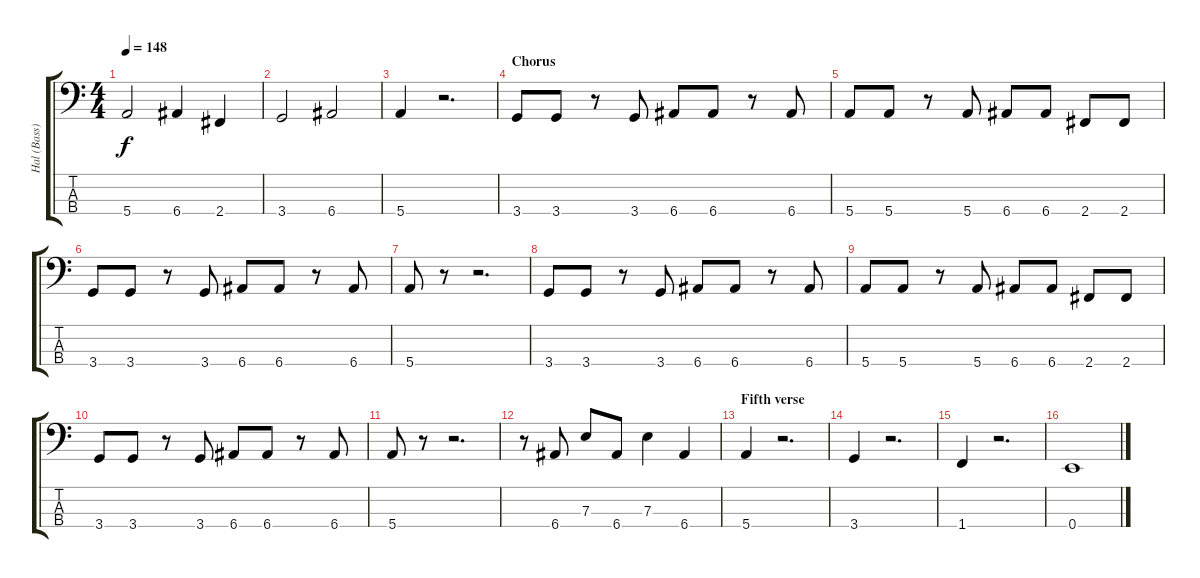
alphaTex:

\track ("Hal (Bass)" "Hal (Bass)") {instrument electricbassfinger}
\staff {score tabs}
\tuning (G2 D2 A1 E1) {hide}
\ts (4 4)
\tempo 148
\clef f4
\ks c
5.4.2{dy f} 6.4.4 2.4.4 |
3.4.2 6.4.2 |
5.4.4 r.2{d} |
\section ("" "Chorus")
3.4.8 3.4.8 r.8 3.4.8 6.4.8 6.4.8 r.8 6.4.8 |
5.4.8 5.4.8 r.8 5.4.8 6.4.8 6.4.8 2.4.8 2.4.8 |
3.4.8 3.4.8 r.8 3.4.8 6.4.8 6.4.8 r.8 6.4.8 |
5.4.8 r.8 r.2{d} |
3.4.8 3.4.8 r.8 3.4.8 6.4.8 6.4.8 r.8 6.4.8 |
5.4.8 5.4.8 r.8 5.4.8 6.4.8 6.4.8 2.4.8 2.4.8 |
3.4.8 3.4.8 r.8 3.4.8 6.4.8 6.4.8 r.8 6.4.8 |
5.4.8 r.8 r.2{d} |
r.8 6.4.8 7.3.8 6.4.8 7.3.4 6.4.4 |
\section ("" "Fifth verse")
5.4.4 r.2{d} |
3.4.4 r.2{d} |
1.4.4 r.2{d} |
0.4.1
